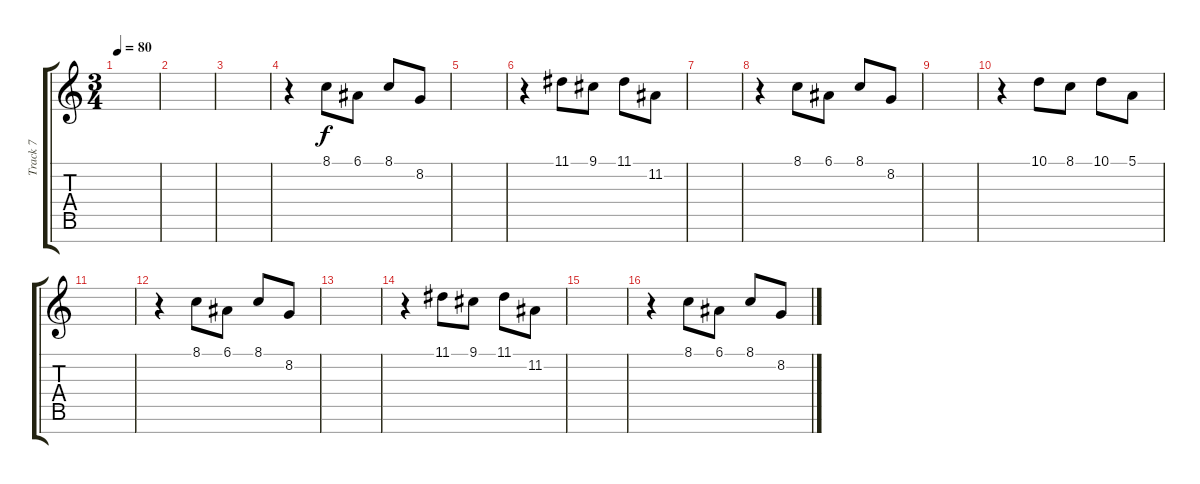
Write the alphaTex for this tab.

\track ("Track 7" "Track 7") {instrument pizzicatostrings}
\staff {score tabs}
\tuning (E4 B3 G3 D3 A2 E2 B1) {hide}
\ts (3 4)
\tempo 80
\clef g2
\ks c
|
|
|
r.4 8.1.8 6.1.8 8.1.8 8.2.8 |
|
r.4 11.1.8 9.1.8 11.1.8 11.2.8 |
|
r.4 8.1.8 6.1.8 8.1.8 8.2.8 |
|
r.4 10.1.8 8.1.8 10.1.8 5.1.8 |
|
r.4 8.1.8 6.1.8 8.1.8 8.2.8 |
|
r.4 11.1.8 9.1.8 11.1.8 11.2.8 |
|
r.4 8.1.8 6.1.8 8.1.8 8.2.8
